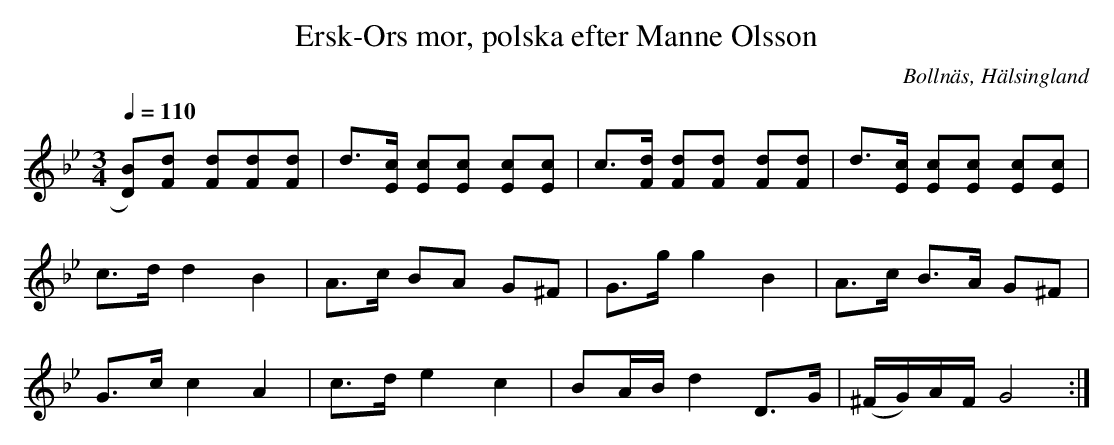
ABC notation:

X:1
T: Ersk-Ors mor, polska efter Manne Olsson
O:Bollnäs, Hälsingland
M:3/4
L:1/8
Q:1/4=110
K:Gm
[D B])[Fd] [Fd][Fd][Fd] | d>[Ec] [Ec][Ec] [Ec][Ec] | \
c>[Fd] [Fd][Fd] [Fd][Fd] | d>[Ec] [Ec][Ec] [Ec][Ec] |
c>d    d2       B2           | A>c    BA       G^F       | G>g    g2 B2     | A>c         B>A G^F  |
G>c    c2       A2           | c>d    e2       c2        | BA/B/  d2 D>G   | (^F/G/)A/F/ G4      :|
